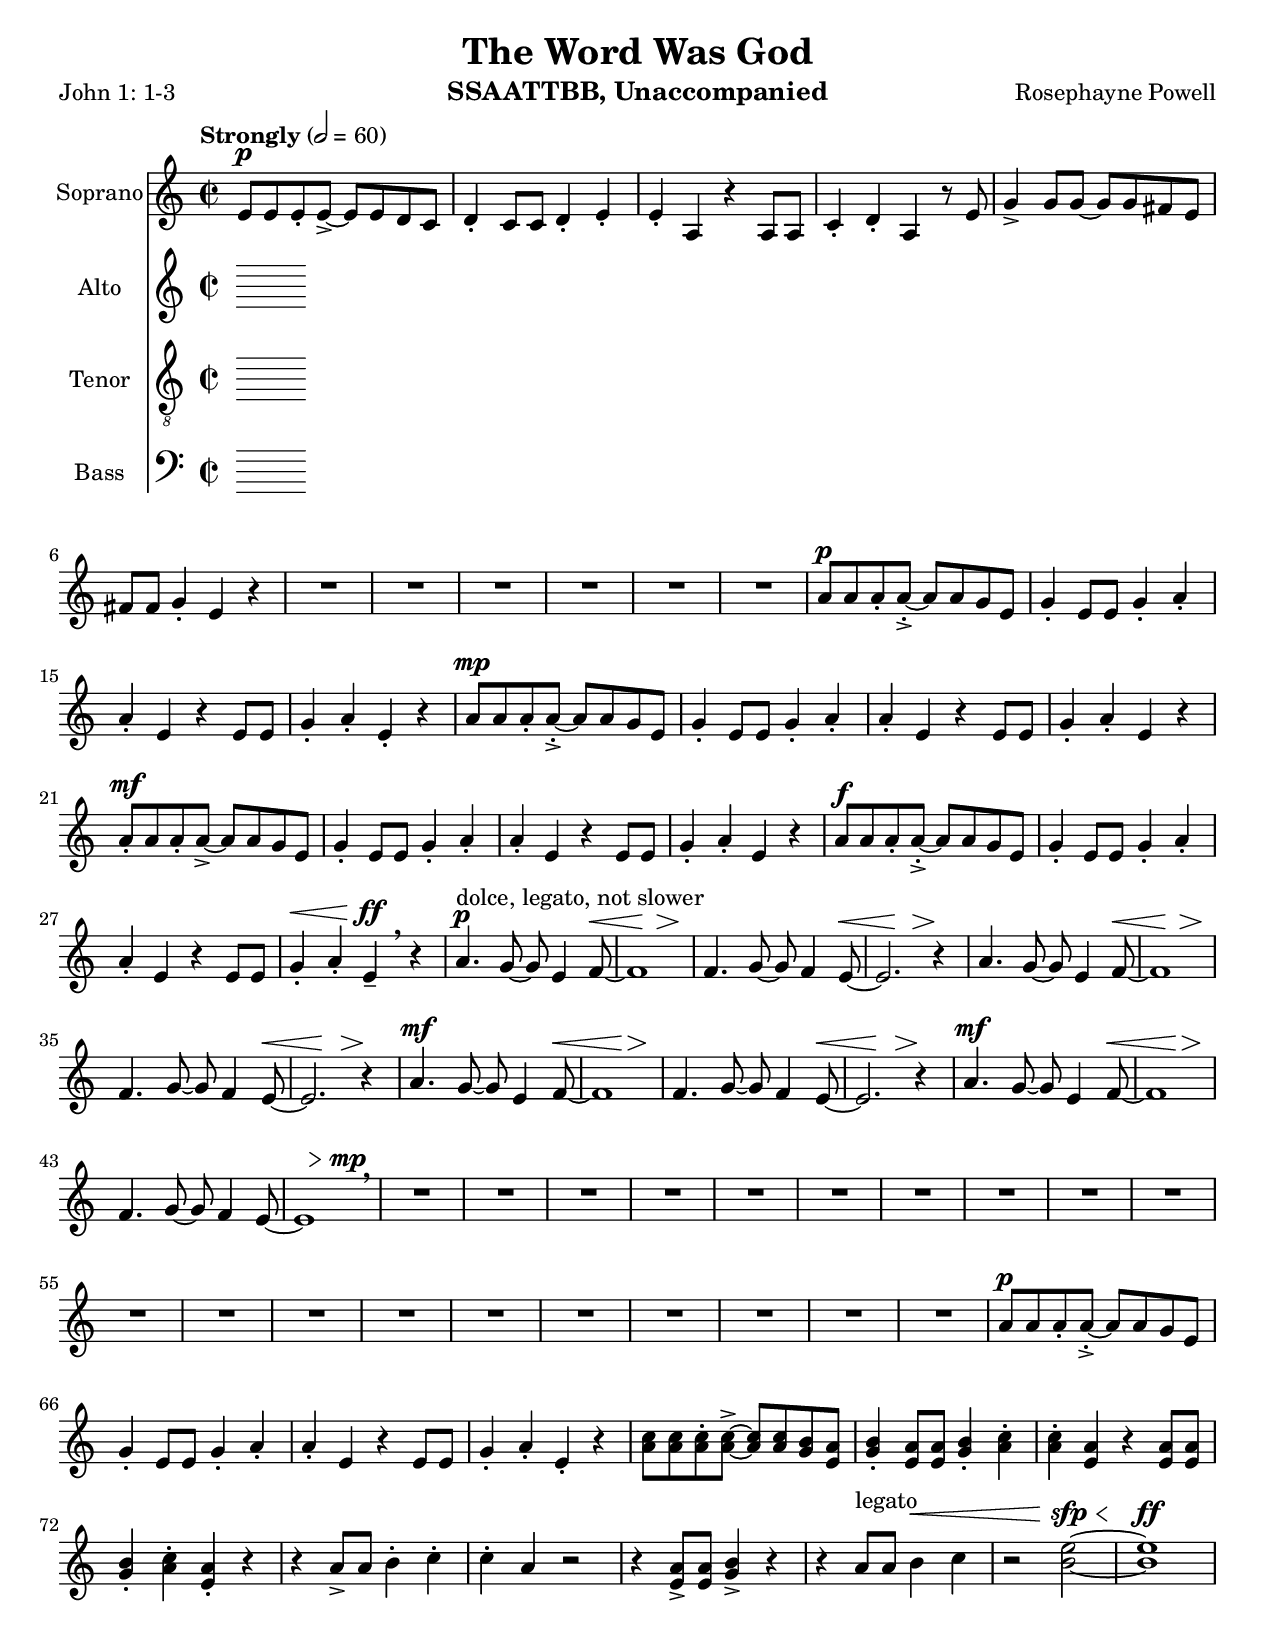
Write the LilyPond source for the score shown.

\version "2.19.16"
\language "english"

\header {
  title = "The Word Was God"
  instrument = "SSAATTBB, Unaccompanied"
  composer = "Rosephayne Powell"
  poet = "John 1: 1-3"
}

\paper {
  #(set-paper-size "letter")
}

global = {
  \key c \major
  \time 2/2
  \tempo "Strongly" 2=60
}

sopranoVoice = \relative c'' {
  \global
  \dynamicUp
  e,8\p e e-. e->~ e e d c d4-. c8 c d4-. e-.
  e4-. a, r4 a8 a c4-. d-. a r8 e' g4-> g8 g~ g g fs e
  fs8 fs g4-. e r4 R1*5 |
  %12
  R1 a8\p a a-. a~-.-> a a g e g4-. e8 e g4-. a-.
  %15
  a4-. e r4 e8 e g4-. a-. e-. r4 a8\mp a a-. a~-.-> a a g e |
  g4-. e8 8 g4-. a-. a-. e r4 e8 e
  %20
  g4-. a-. e r a8-.\mf a a-. a->~ a a g e
  %22
  g4-. e8 e g4-. a-. a-. e r e8 e
  %24
  g4-. a-. e r a8\f a a-. a~-.-> a a g e |
  g4-. e8 e g4-. a-. a-. e r4 e8 e |
  %28
  g4-.\< a-. e\ff-- \breathe r4 a4.\p^"dolce, legato, not slower" g8~ g e4 f8~ \< |
  << f1 { s4 s4\! s4\> s4\!} >> f4. g8~ g f4 e8~\< << e2. { s4 s4\! s4\>  } >> r4\! |
  %33
  a4. g8~ g e4 f8~\< <<f1 { s4 s4\! s4\> s4\! }>> f4. g8~ g f4 e8~\< |
  << e2. { s4 s4\! s4\> } >> r4\! a4.\mf g8~ g e4 f8~\< <<f1 { s2 s4\> s4\! } >>
  %39
  f4. g8~ g  f4 e8~\< |
  << e2. { s4 s4\! s4\> } >> r4\! a4.\mf g8~ g e4 f8~\< <<f1 { s2 s4\> s4\! } >> |
  f4. g8~ g f4 e8~ << e1 { s4 s4\> s4 s4\mp } >> \breathe
  %45
  R1*20
  %65
  a8\p a a-. a~-.-> a a g e g4-. e8 e g4-. a-.
  %67
  a4-. e r4 e8 e g4-. a-. e-.r4
  %69
  << { c'8 c c-. c->~ c c b a b4-. a8 a b4-. c-.
       c4-. a r a8 a b4-. c-. a r4
       r4 a8-> a b4-. c-. c-. a r2 r4 a8 a b4-> r4
       r4 a8^"legato" a b4\< c r2 e2\sfp\<~ e1\ff}
     {a,8 a a-. a->~a a g e g4-. e8 e g4-. a-.
      a4-. e s4 e8 e g4-. a-. e-. s4
      s1*2 s4 e8-> e g4-> s4
      s1 s2 b2\sfp~ b1\ff }
  >>
}

verseSopranoVoice = \lyricmode {
  % Lyrics follow here.
  
}

altoVoice = \relative c' {
  \global
  \dynamicUp
  % Music follows here.
  
}

verseAltoVoice = \lyricmode {
  % Lyrics follow here.
  
}




tenorVoice = \relative c' {
  \global
  \dynamicUp
  % Music follows here.
  
}

verseTenorVoice = \lyricmode {
  % Lyrics follow here.
  
}

bassVoice = \relative c {
  \global
  \dynamicUp
  % Music follows here.
  
}

verseBassVoice = \lyricmode {
  % Lyrics follow here.
  
}

sopranoVoicePart = \new Staff \with {
  instrumentName = "Soprano"
  midiInstrument = "choir aahs"
} { \sopranoVoice }
\addlyrics { \verseSopranoVoice }

altoVoicePart = \new Staff \with {
  instrumentName = "Alto"
  midiInstrument = "choir aahs"
} { \altoVoice }
\addlyrics { \verseAltoVoice }

tenorVoicePart = \new Staff \with {
  instrumentName = "Tenor"
  midiInstrument = "choir aahs"
} { \clef "treble_8" \tenorVoice }
\addlyrics { \verseTenorVoice }

bassVoicePart = \new Staff \with {
  instrumentName = "Bass"
  midiInstrument = "choir aahs"
} { \clef bass \bassVoice }
\addlyrics { \verseBassVoice }

\score {
  <<
    \sopranoVoicePart
    \altoVoicePart
    \tenorVoicePart
    \bassVoicePart
  >>
  \layout { }
  \midi { }
}